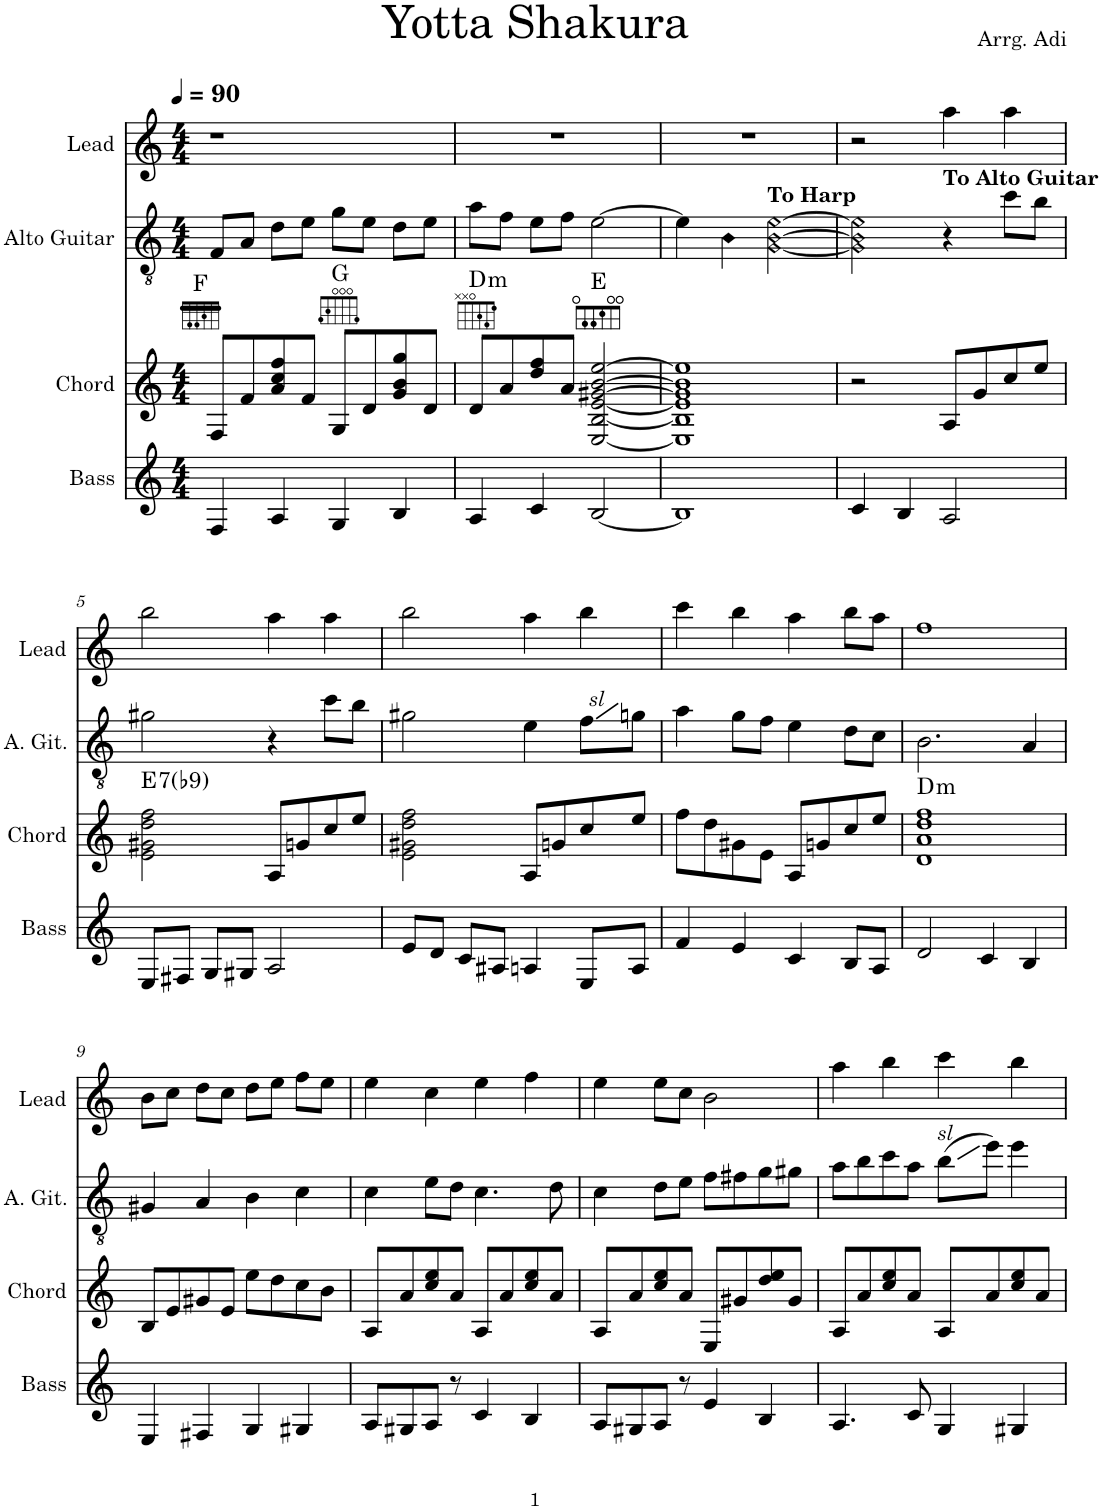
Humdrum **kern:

**kern	**kern	**harte	**kern	**kern
*part4	*part3	*part3	*part2	*part1
*staff4	*staff3	*	*staff2	*staff1
*I"Bass	*I"Chord	*	*I"Alto Guitar	*I"Lead
*I'Bass	*I'Chord	*	*I'A. Guit.	*I'Lead
*clefG2	*clefG2	*	*clefGv2	*clefG2
*Trd7c12	*Trd7c12	*	*	*Trd7c12
*k[]	*k[]	*	*k[]	*k[]
*M4/4	*M4/4	*	*M4/4	*M4/4
*MM90	*MM90	*	*MM90	*MM90
=1	=1	=1	=1	=1
4F/	8F/L	F:maj	8F/L	1r
.	8f/	.	8A/J	.
4A/	8a/ 8cc/ 8ff/	.	8d\L	.
.	8f/J	.	8e\J	.
4G/	8G/L	G:maj	8g\L	.
.	8d/	.	8e\J	.
4B/	8g/ 8b/ 8gg/	.	8d\L	.
.	8d/J	.	8e\J	.
=2	=2	=2	=2	=2
!	!	!LO:H:kt=m	!	!
4A/	8d/L	D:min	8a\L	1r
.	8a/	.	8f\J	.
4c/	8dd/ 8ff/	.	8e\L	.
.	8a/J	.	8f\J	.
[2B/	[2E/ [2B/ [2e/ [2g#X/ [2b/ [2ee/	E:maj	[2e\	.
=3	=3	=3	=3	=3
1B]	1E] 1B] 1e] 1g#] 1b] 1ee]	.	4e\]	1r
!	!	!	!LO:N:head=diamond	!
.	.	.	4B\	.
!	!	!	!LO:TX:a:B:t=To Harp	!
!	!	!	!LO:N:n=1:head=diamond	!
!	!	!	!LO:N:n=2:head=diamond	!
!	!	!	!LO:N:n=3:head=diamond	!
.	.	.	[2G\ [2B\ [2e\	.
=4	=4	=4	=4	=4
!	!	!	!LO:N:n=1:head=diamond	!
!	!	!	!LO:N:n=2:head=diamond	!
!	!	!	!LO:N:n=3:head=diamond	!
4c/	2r	.	2G\] 2B\] 2e\]	2r
4B/	.	.	.	.
*	*	*	*clefGv2	*
!	!	!	!LO:TX:a:B:t=To Alto Guitar	!
2A/	8A/L	.	4r	4aa\
.	8g/	.	.	.
.	8cc/	.	8cc\L	4aa\
.	8ee/J	.	8b\J	.
!!LO:LB:g=z
=5	=5	=5	=5	=5
!	!	!LO:H:kt=7	!	!
8E/L	2e\ 2g#X\ 2dd\ 2ff\	E:7(b9)	2g#X\	2bb\
8F#X/J	.	.	.	.
8G/L	.	.	.	.
8G#X/J	.	.	.	.
2A/	8A/L	.	4r	4aa\
.	8gn/	.	.	.
.	8cc/	.	8cc\L	4aa\
.	8ee/J	.	8b\J	.
=6	=6	=6	=6	=6
8e/L	2e\ 2g#X\ 2dd\ 2ff\	.	2g#X\	2bb\
8d/J	.	.	.	.
8c/L	.	.	.	.
8A#X/J	.	.	.	.
4An/	8A/L	.	4e\	4aa\
.	8gn/	.	.	.
!	!	!	!LO:TX:a:i:t=sl	!
8E/L	8cc/	.	8f\L	4bb\
8A/J	8ee/J	.	8gn\J	.
=7	=7	=7	=7	=7
4f/	8ff\L	.	4a\	4ccc\
.	8dd\	.	.	.
4e/	8g#X\	.	8g\L	4bb\
.	8e\J	.	8f\J	.
4c/	8A/L	.	4e\	4aa\
.	8gn/	.	.	.
8B/L	8cc/	.	8d\L	8bb\L
8A/J	8ee/J	.	8c\J	8aa\J
=8	=8	=8	=8	=8
!	!	!LO:H:kt=m	!	!
2d/	1d 1a 1dd 1ff	D:min	2.B\	1ff
4c/	.	.	.	.
4B/	.	.	4A/	.
!!LO:LB:g=z
=9	=9	=9	=9	=9
4E/	8B/L	.	4G#X/	8b\L
.	8e/	.	.	8cc\J
4F#X/	8g#X/	.	4A/	8dd\L
.	8e/J	.	.	8cc\J
4G/	8ee\L	.	4B\	8dd\L
.	8dd\	.	.	8ee\J
4G#X/	8cc\	.	4c\	8ff\L
.	8b\J	.	.	8ee\J
=10	=10	=10	=10	=10
8A/L	8A/L	.	4c\	4ee\
8G#X/	8a/	.	.	.
8A/J	8cc/ 8ee/	.	8e\L	4cc\
8r	8a/J	.	8d\J	.
4c/	8A/L	.	4.c\	4ee\
.	8a/	.	.	.
4B/	8cc/ 8ee/	.	.	4ff\
.	8a/J	.	8d\	.
=11	=11	=11	=11	=11
8A/L	8A/L	.	4c\	4ee\
8G#X/	8a/	.	.	.
8A/J	8cc/ 8ee/	.	8d\L	8ee\L
8r	8a/J	.	8e\J	8cc\J
4e/	8E/L	.	8f\L	2b\
.	8g#X/	.	8f#X\	.
4B/	8dd/ 8ee/	.	8g\	.
.	8g#/J	.	8g#X\J	.
=12	=12	=12	=12	=12
4.A/	8A/L	.	8a\L	4aa\
.	8a/	.	8b\	.
.	8cc/ 8ee/	.	8cc\	4bb\
8c/	8a/J	.	8a\J	.
!	!	!	!LO:TX:a:i:t=sl	!
4G/	8A/L	.	(8b\L	4ccc\
.	8a/	.	8ee\J)	.
4G#X/	8cc/ 8ee/	.	4ee\	4bb\
.	8a/J	.	.	.
=	=	=	=	=
*-	*-	*-	*-	*-
